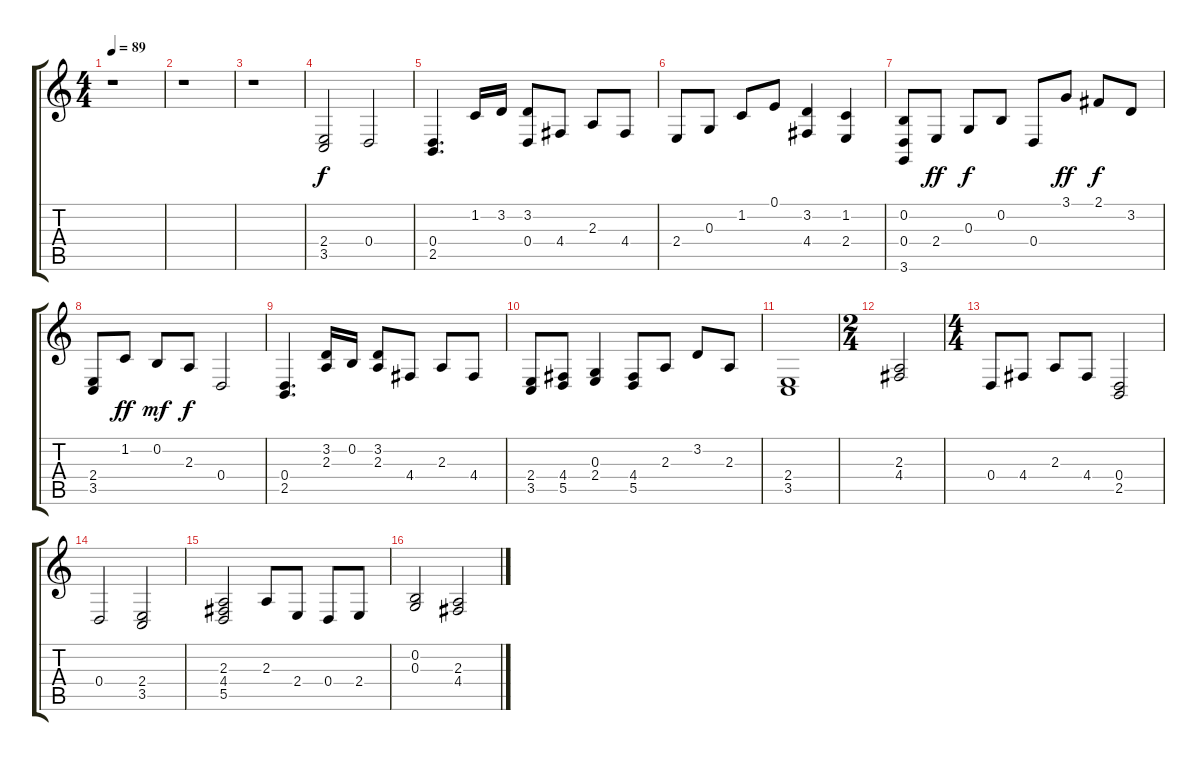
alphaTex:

\track "" {instrument brightacousticpiano}
\staff {score tabs}
\tuning (E4 B3 G3 D3 A2 E2) {hide}
\ts (4 4)
\tempo 89
\clef g2
\ks c
r.1{dy f} |
r.1 |
r.1 |
(2.4 3.5).2 0.4.2 |
(0.4 2.5).4{d} 1.2.16 3.2.16 (3.2 0.4).8 4.4.8 2.3.8 4.4.8 |
2.4.8 0.3.8 1.2.8 0.1.8 (3.2 4.4).4 (1.2 2.4).4 |
(0.2 0.4 3.6).8 2.4.8{dy ff} 0.3.8{dy f} 0.2.8 0.4.8 3.1.8{dy ff} 2.1.8{dy f} 3.2.8 |
(2.4 3.5).8 1.2.8{dy ff} 0.2.8{dy mf} 2.3.8{dy f} 0.4.2 |
(0.4 2.5).4{d} (3.2 2.3).16 0.2.16 (3.2 2.3).8 4.4.8 2.3.8 4.4.8 |
(2.4 3.5).8 (4.4 5.5).8 (0.3 2.4).4 (4.4 5.5).8 2.3.8 3.2.8 2.3.8 |
(2.4 3.5).1 |
\ts (2 4)
(2.3 4.4).2 |
\ts (4 4)
0.4.8 4.4.8 2.3.8 4.4.8 (0.4 2.5).2 |
0.4.2 (2.4 3.5).2 |
(2.3 4.4 5.5).2 2.3.8 2.4.8 0.4.8 2.4.8 |
(0.2 0.3).2 (2.3 4.4).2
